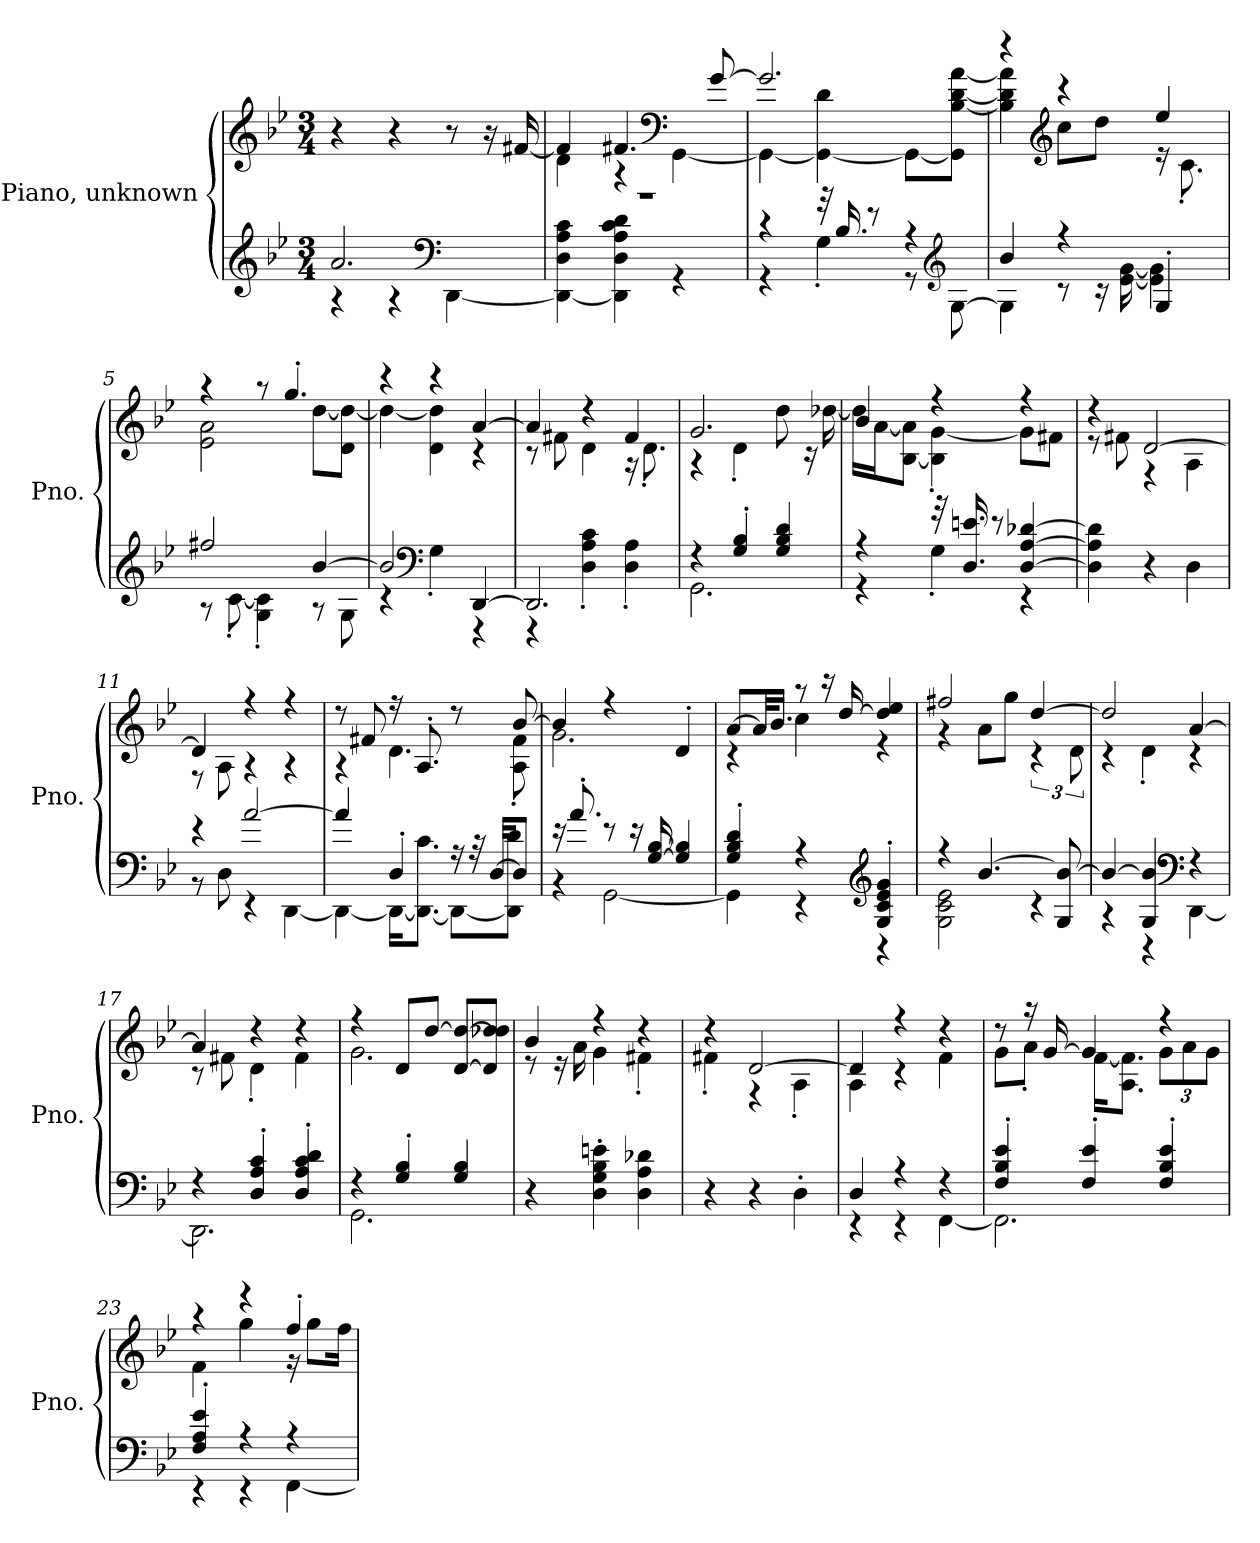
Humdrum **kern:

**kern	**kern
*part1	*part1
*staff2	*staff1
*I"Piano, unknown	*
*I'Pno.	*
*clefG2	*clefG2
*k[b-e-]	*k[b-e-]
*M3/4	*M3/4
*MM166	*MM166
=1	=1
*^	*
2.a/	4r	4r
.	4r	4r
*clefF4	*	*
.	[4DD\	8r
.	.	16r
.	.	[16f#X/
=2	=2	=2
*	*	*^
2.r	4DD\_ 4D\ 4A\ 4c\	4f#/]	4d\
.	4DD\] 4D\ 4A\ 4c\ 4d\	4.f#X/	4r
*	*	*clefF4	*
.	4r	.	[4GG\
.	.	[8g/	.
=3	=3	=3	=3
4r	4r	2.g/]	4GG\_
32r	4G'\	.	4GG\_ 4d\
16.B-/	.	.	.
8r	.	.	.
4r	8r	.	8GG\L_
*clefG2	*	*	*
.	[8G\	.	8GG\] [8B-\ [8d\ [8a\J
=4	=4	=4	=4
4b-/	4G\]	4r	4B-\] 4d\] 4a\]
*	*	*clefG2	*
4r	8r	4r	8cc\L
.	16r	.	8dd\J
.	[16e-\ [16g\	.	.
4G'/	4e-\] 4g\]	4ee-/	16r
.	.	.	8.c'\
!!LO:LB:g=z	!!
=5	=5	=5	=5
2ff#X/	8r	4r	2e-\ 2a\
.	[8c'\	.	.
.	4G\' 4c\]'	8r	.
.	.	4.gg'/	.
[4b-/	8r	.	[8dd\L
.	8G\	.	8d\ 8dd\_J
=6	=6	=6	=6
2b-/]	4r	4r	4dd\_
*clefF4	*	*	*
.	4G'\	4r	4d\ 4dd\]
[4DD/	4r	[4a/	4r
=7	=7	=7	=7
2.DD/]	4r	4a/]	8r
.	.	.	8f#X\
.	4D\' 4A\' 4c\'	4r	4d\
.	4D\' 4A\'	4f#/	16r
.	.	.	8.d'\
=8	=8	=8	=8
4r	2.GG\	2.g/	4r
4G/' 4B-/'	.	.	4d'\
4G/ 4B-/ 4d/	.	.	8dd\
.	.	.	16r
.	.	.	[16dd-X\
=9	=9	=9	=9
4r	4r	4b-/	16dd-\LL]
.	.	.	[16a\J
.	.	.	[8B-\ 8a\]J
32r	4G'\	4r	4B-\]' [4g\'
16.D/ 16.en/	.	.	.
8r	.	.	.
[4D/ [4A/ [4d-X/	4r	4r	8g\L]
.	.	.	8f#X\J
*v	*v	*	*
!!LO:LB:g=z	!!
=10	=10	=10
4D\] 4A\] 4d-\]	4r	8r
.	.	8f#X\
4r	[2d/	4r
4D\	.	4A\
=11	=11	=11
*^	*	*
4r	8r	4d/]	8r
.	8D\	.	8A\
[2a/	4r	4r	4r
.	[4DD\	4r	4r
=12	=12	=12	=12
4a/]	4DD\_	8r	4r
.	.	8f#X/	.
4D'/	16DD\KL_	16r	4.d\
.	8.DD\_ 8.c\J	8.A'/	.
16r	8DD\L_	8r	.
32r	.	.	.
[32D/KKL	.	.	.
8D/J]	8DD\] 8d\J	[8b-/	8A\' 8f#\'
=13	=13	=13	=13
16r	4r	4b-/]	2.g\
8.a'/	.	.	.
8r	[2GG\	4r	.
16r	.	.	.
[16G/ [16B-/	.	.	.
4G/] 4B-/]	.	4d'/	.
=14	=14	=14	=14
4G/' 4B-/' 4d/'	4GG\]	[8a/L	4r
.	.	32a/KL]	.
.	.	16.b-/JJ	.
4r	4r	8r	4cc\
.	.	16r	.
.	.	[16dd/	.
*clefG2	*	*	*
4G/' 4c/' 4e-/' 4g/'	4r	4dd/] 4ee-/	4r
!!LO:LB:g=z	!!
=15	=15	=15	=15
4r	2G\ 2c\ 2e-\	2ff#X/	4r
[4.b-/	.	.	8a\L
.	.	.	8gg\J
.	4r	[4dd/	6r
8G/ 8b-/_	.	.	.
.	.	.	12d\
=16	=16	=16	=16
4b-/_	4r	2dd/]	4r
4G/ 4b-/]	4r	.	4d'\
*clefF4	*	*	*
4r	[4DD\	[4a/	4r
=17	=17	=17	=17
4r	2.DD\]	4a/]	8r
.	.	.	8f#X\
4D/' 4A/' 4c/'	.	4r	4d'\
4D/' 4A/' 4c/' 4d/'	.	4r	4f#\
=18	=18	=18	=18
4r	2.GG\	4r	2.g\
4G/' 4B-/'	.	8d/L	.
.	.	[8dd/J	.
4G/ 4B-/	.	[8d/ 8dd/_L	.
.	.	8d/] 8dd-X/ 8dd/]J	.
*v	*v	*	*
=19	=19	=19
4r	4b-/	8r
.	.	16r
.	.	16a\
4D\' 4G\' 4B-\' 4en\'	4r	4g\
4D\ 4A\ 4d-X\	4r	4f#X'\
=20	=20	=20
4r	4r	4f#X'\
4r	[2d/	4r
4D'\	.	4A'\
!!LO:LB:g=z	!!
=21	=21	=21
*^	*	*
4D/	4r	4d/]	4A\
4r	4r	4r	4r
4r	[4FF\	4r	4f\
=22	=22	=22	=22
4F/' 4B-/' 4e-/'	2.FF\]	8r	8g\L
.	.	16r	8a'\J
.	.	[16g/	.
4F/' 4e-/'	.	4g/]	[16f\KL
.	.	.	8.A\ 8.f\]J
*	*	*	*Xbrackettup
4F/' 4B-/' 4e-/'	.	4r	12g\L
.	.	.	12a\
.	.	.	12g\J
=23	=23	=23	=23
4F/' 4A/' 4e-/'	4r	4r	4f\
4r	4r	4r	4gg\
4r	[4FF\	4ff'/	16r
.	.	.	8gg\L
.	.	.	16ff\Jk
*v	*v	*	*
*	*v	*v
=	=
*-	*-
